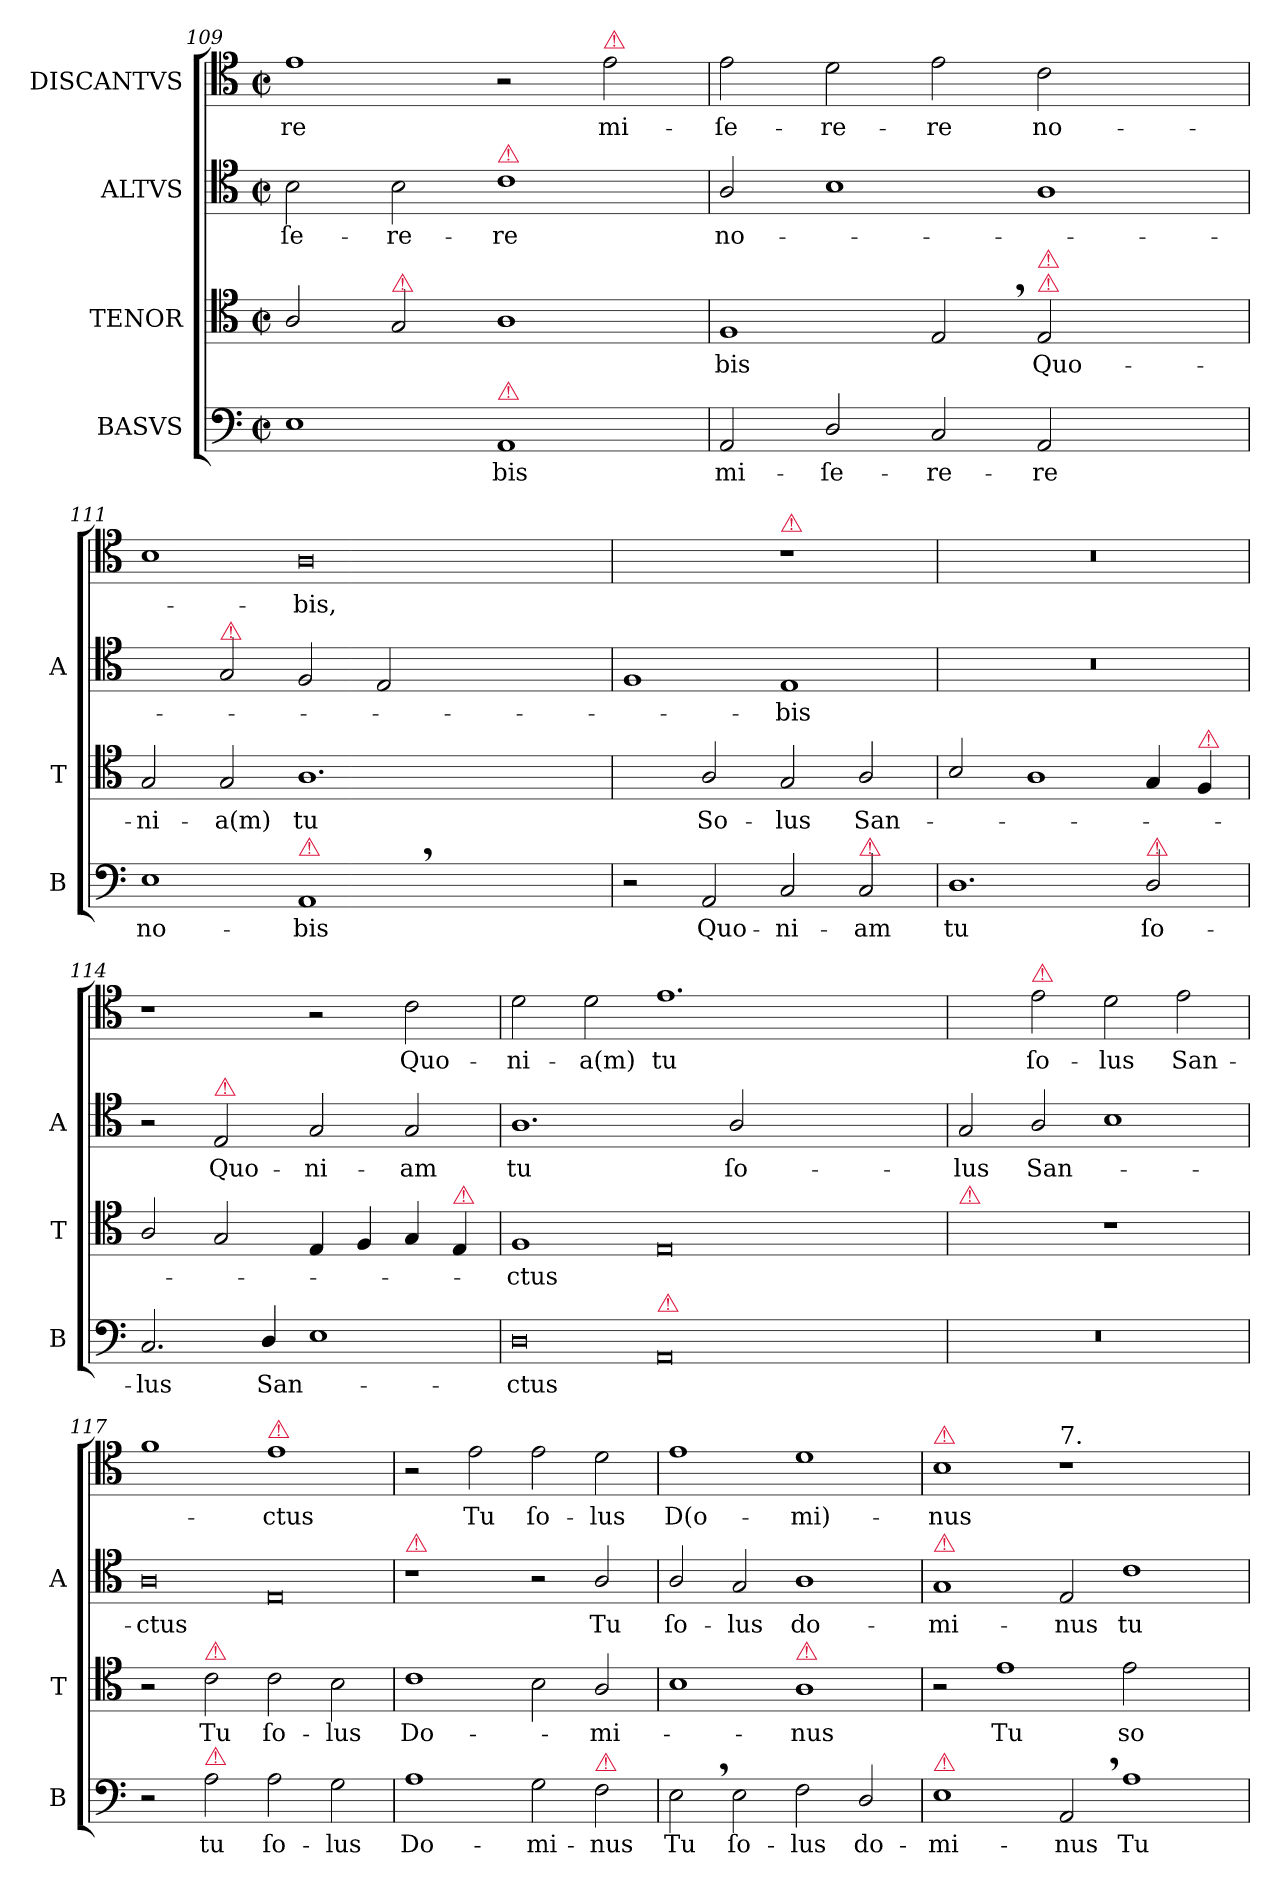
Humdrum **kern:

**kern	**text	**kern	**text	**kern	**text	**kern	**text
*part4	*part4	*part3	*part3	*part2	*part2	*part1	*part1
*staff4	*staff4	*staff3	*staff3	*staff2	*staff2	*staff1	*staff1
*I"BASVS	*	*I"TENOR	*	*I"ALTVS	*	*I"DISCANTVS	*
*I'B	*	*I'T	*	*I'A	*	*	*
*clefF4	*	*clefC4	*	*clefC4	*	*clefC4	*
*k[]	*	*k[]	*	*k[]	*	*k[]	*
*D:dor	*	*D:dor	*	*D:dor	*	*D:dor	*
*M2/1	*	*M2/1	*	*M2/1	*	*M2/1	*
*met(c|)	*	*met(c|)	*	*met(c|)	*	*met(c|)	*
=109	=109	=109	=109	=109	=109	=109	=109
!	!	!	!	!	!	!	!LO:LY:i
1E	.	2A/	.	2B\	-ſe-	1e	-re
!	!	!LO:TX:a:color=crimson:t=⚠	!	!	!	!	!
.	.	2G/	.	2B\	-re-	.	.
!	!	!	!	!LO:TX:a:color=crimson:t=⚠	!	!	!
!LO:TX:a:color=crimson:t=⚠	!	!	!	!	!	!	!
!	!LO:LY:i	!	!	!	!	!	!
1AA	-bis	1A	.	1c	-re	2r	.
!	!	!	!	!	!	!LO:TX:a:color=crimson:t=⚠	!
.	.	.	.	.	.	2e\	mi-
=110	=110	=110	=110	=110	=110	=110	=110
2AA/	mi-	1F	bis	2A/	no-	2e\	-ſe-
2D/	-ſe-	.	.	1B	.	2d\	-re-
2C/	-re-	2E,/	.	.	.	2e\	-re
!	!	!LO:TX:a:color=crimson:t=⚠	!	!	!	!	!
!	!	!LO:TX:a:color=crimson:t=⚠	!	!	!	!	!
2AA/	-re	2E/	Quo-	1A	.	2c\	no-
2ryy	.	2ryy	.	.	.	2ryy	.
=111	=111	=111	=111	=111	=111	=111	=111
1E	no-	2G/	-ni-	2ryy	.	1B	.
!	!	!	!	!LO:TX:a:color=crimson:t=⚠	!	!	!
.	.	2G/	-a(m)	2G/	.	.	.
!LO:TX:a:color=crimson:t=⚠	!	!	!	!	!	!	!
1AA,	-bis	1.A	tu	2F/	.	0A	-bis,
.	.	.	.	2E/	.	.	.
1ryy	.	.	.	1ryy	.	.	.
.	.	2ryy	.	.	.	.	.
=112	=112	=112	=112	=112	=112	=112	=112
2r	.	2ryy	.	1F	.	1ryy	.
2AA/	Quo-	2A/	So-	.	.	.	.
!	!	!	!	!	!	!LO:TX:a:color=crimson:t=⚠	!
2C/	-ni-	2G/	-lus	1E	-bis	1r	.
!LO:TX:a:color=crimson:t=⚠	!	!	!	!	!	!	!
2C/	-am	2A/	San-	.	.	.	.
=113	=113	=113	=113	=113	=113	=113	=113
1.D	tu	2B/	.	0r	.	0r	.
.	.	1A	.	.	.	.	.
!LO:TX:a:color=crimson:t=⚠	!	!	!	!	!	!	!
2D/	ſo-	4G/	.	.	.	.	.
!	!	!LO:TX:a:color=crimson:t=⚠	!	!	!	!	!
.	.	4F/	.	.	.	.	.
=114	=114	=114	=114	=114	=114	=114	=114
2.C/	-lus	2A/	.	2r	.	1r	.
!	!	!	!	!LO:TX:a:color=crimson:t=⚠	!	!	!
.	.	2G/	.	2E/	Quo-	.	.
4D/	San-	.	.	.	.	.	.
1E	.	4E/	.	2G/	-ni-	2r	.
.	.	4F/	.	.	.	.	.
.	.	4G/	.	2G/	-am	2c\	Quo-
!	!	!LO:TX:a:color=crimson:t=⚠	!	!	!	!	!
.	.	4E/	.	.	.	.	.
=115	=115	=115	=115	=115	=115	=115	=115
!LO:N:vis=0	!	!	!	!	!	!	!
1D	-ctus	1F	-ctus	1.A	tu	2d\	-ni-
.	.	.	.	.	.	2d\	-a(m)
!LO:TX:a:color=crimson:t=⚠	!	!	!	!	!	!	!
!LO:N:vis=0	!	!	!	!	!	!	!
1AA	.	0E	.	.	.	1.e	tu
.	.	.	.	2A/	ſo-	.	.
1ryy	.	.	.	1ryy	.	.	.
.	.	.	.	.	.	2ryy	.
=116	=116	=116	=116	=116	=116	=116	=116
!	!	!LO:TX:a:color=crimson:t=⚠	!	!	!	!	!
0r	.	1ryy	.	2G/	-lus	2ryy	.
!	!	!	!	!	!	!LO:TX:a:color=crimson:t=⚠	!
.	.	.	.	2A/	San-	2e\	ſo-
.	.	1r	.	1B	.	2d\	-lus
.	.	.	.	.	.	2e\	San-
=117	=117	=117	=117	=117	=117	=117	=117
!	!	!	!	!LO:N:vis=0	!	!	!
2r	.	2r	.	1A	-ctus	1f	.
!	!	!LO:TX:a:color=crimson:t=⚠	!	!	!	!	!
!LO:TX:a:color=crimson:t=⚠	!	!	!	!	!	!	!
2A\	tu	2c\	Tu	.	.	.	.
!	!	!	!	!	!	!LO:TX:a:color=crimson:t=⚠	!
!	!	!	!	!LO:N:vis=0	!	!	!
2A\	ſo-	2c\	ſo-	1E	.	1e	-ctus
2G\	-lus	2B\	-lus	.	.	.	.
=118	=118	=118	=118	=118	=118	=118	=118
!	!	!	!	!LO:TX:a:color=crimson:t=⚠	!	!	!
1A	Do-	1c	Do-	1r	.	2r	.
.	.	.	.	.	.	2e\	Tu
2G\	-mi-	2B\	.	2r	.	2e\	ſo-
!LO:TX:a:color=crimson:t=⚠	!	!	!	!	!	!	!
2F\	-nus	2A/	-mi-	2A/	Tu	2d\	-lus
=119	=119	=119	=119	=119	=119	=119	=119
2E,\	Tu	1B	.	2A/	ſo-	1e	D(o-
2E\	ſo-	.	.	2G/	-lus	.	.
!	!	!LO:TX:a:color=crimson:t=⚠	!	!	!	!	!
2F\	-lus	1A	-nus	1A	do-	1d	-mi)-
2D/	do-	.	.	.	.	.	.
=120	=120	=120	=120	=120	=120	=120	=120
!	!	!	!	!	!	!LO:TX:a:color=crimson:t=⚠	!
!	!	!	!	!LO:TX:a:color=crimson:t=⚠	!	!	!
!LO:TX:a:color=crimson:t=⚠	!	!	!	!	!	!	!
1E	-mi-	2r	.	1G	-mi-	1B	-nus
.	.	1e	Tu	.	.	.	.
!	!	!	!	!	!	!LO:TX:a:t=7.	!
2AA,/	-nus	.	.	2E/	-nus	1r	.
1A	Tu	2e\	so-	1c	tu	.	.
.	.	2ryy	.	.	.	2ryy	.
=	=	=	=	=	=	=	=
*-	*-	*-	*-	*-	*-	*-	*-
